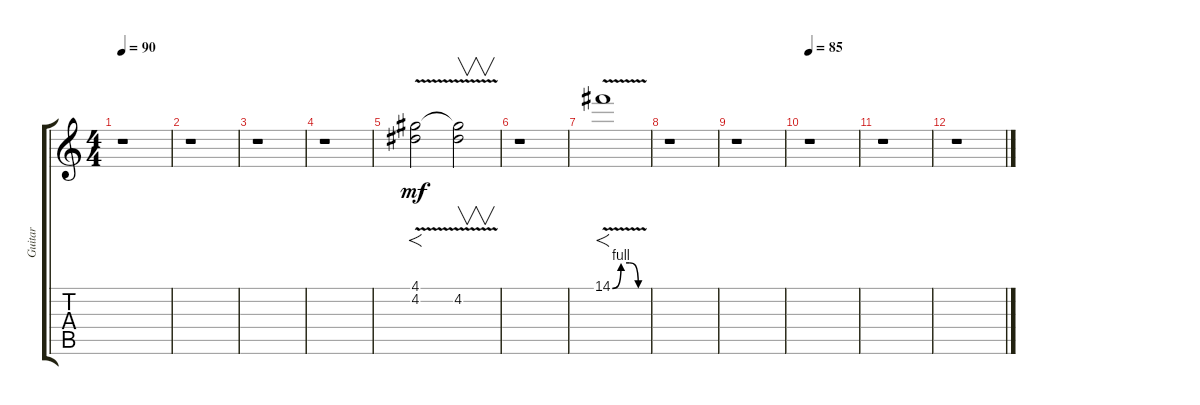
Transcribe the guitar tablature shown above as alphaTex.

\track ("Guitar" "Guitar") {instrument acousticguitarsteel}
\staff {score tabs}
\tuning (E4 B3 G3 D3 A2 E2) {hide}
\ts (4 4)
\tempo 90
\clef g2
\ks c
r.1{dy mf} |
r.1 |
r.1 |
r.1 |
(4.1{v} 4.2).2{f} (4.1{t} 4.2).2{v} |
r.1 |
14.1{be (custom 0 0 15 4 30 4 45 0 60 0) v}.1{f} |
r.1 |
r.1 |
\tempo 85
r.1 |
r.1 |
r.1
